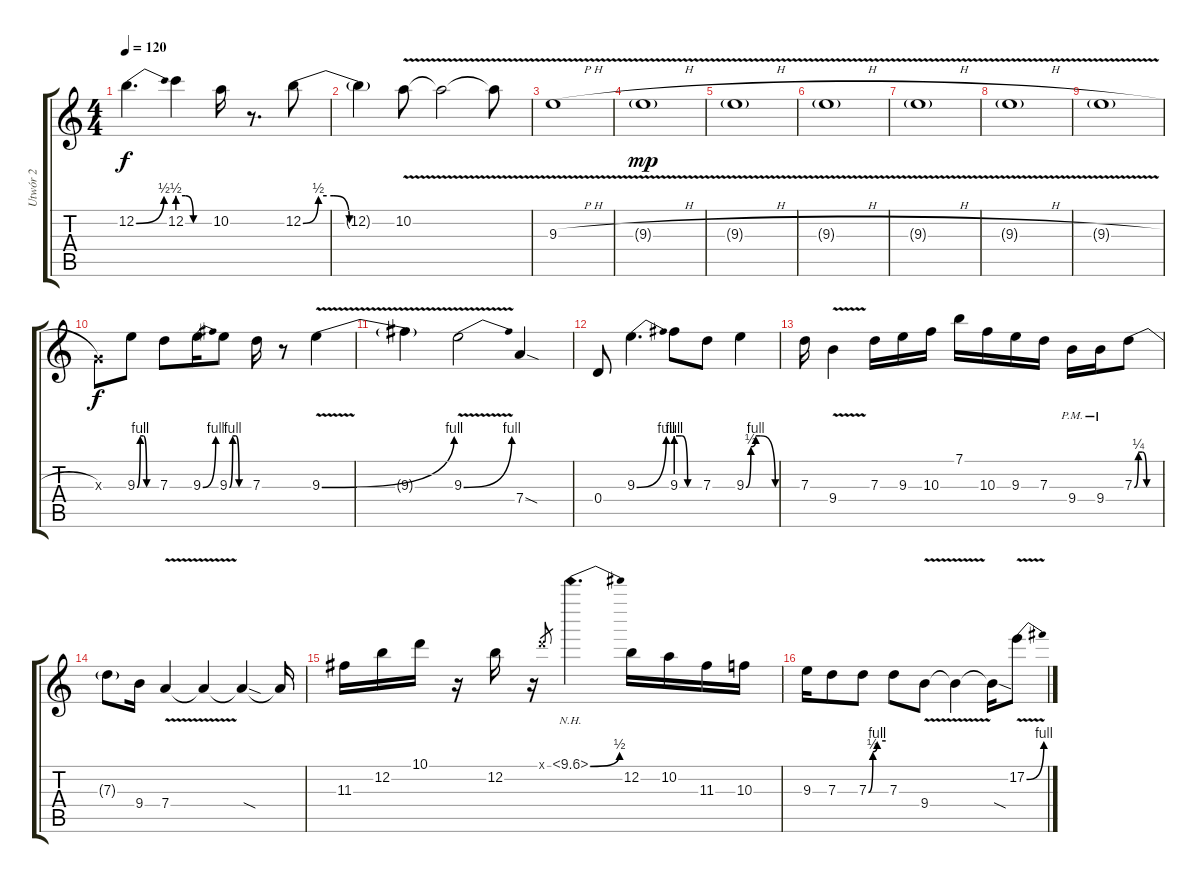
\track ("Utwór 2" "Utwór 2") {instrument distortionguitar}
\staff {score tabs}
\tuning (E4 B3 G3 D3 A2 E2) {hide}
\ts (4 4)
\tempo 120
\clef g2
\ks c
12.2{be (bend 0 0 60 2)}.4{d dy f} 12.2{be (custom 0 2 15 2 30 0 60 0)}.4 10.2.16 r.8{d} 12.2{be (custom 0 0 10 2 20 2 30 0 60 0)}.8 |
12.2{t}.4 10.2{v}.8 10.2{v t}.2 10.2{t}.8 |
9.3{v h}.1 |
9.3{v h g}.1{dy mp} |
9.3{v h g}.1 |
9.3{v h g}.1 |
9.3{v h g}.1 |
9.3{v h g}.1 |
9.3{v h g}.1 |
0.3{x}.8{dy f} 9.3{be (custom 0 0 10 4 20 4 30 0 60 0)}.8 7.3.8 9.3{be (bend 0 0 60 4)}.16 9.3{be (custom 0 0 10 4 20 4 30 0 60 0)}.8 7.3.16 r.8 9.3{be (bend 0 0 60 4) v}.4 |
9.3{t}.4 9.3{be (bend 0 0 60 4) v}.2 7.4{sod}.4 |
0.4.8 9.3{be (bend 0 0 60 4)}.4{d} 9.3{be (custom 0 4 15 4 30 0 60 0)}.8 7.3.8 9.3{be (custom 0 0 10 2 20 4 30 4 60 0)}.4 |
7.3.16 9.4{v}.4 7.3.16 9.3.16 10.3.16 7.1.16 10.3.16 9.3.16 7.3.16 9.4{pm}.16 9.4{pm}.16 7.3{be (custom 0 0 10 1 20 1 30 0 60 0)}.8 |
7.3{t}.8 9.4.16 7.4{v}.4 7.4{t}.4 7.4{sod t}.4 7.4{t}.16 |
11.3.16 12.2.16 10.1.16 r.16 12.2.16 r.16 10.1{x}.8{gr} 10.1{be (bend 0 0 60 2) nh}.4{d} 12.2.16 10.2.16 11.3.16 10.3.16 |
9.3.16 7.3.8 7.3{be (custom 0 0 15 2 30 4 60 4)}.8 7.3.8 9.4{v}.8 9.4{t}.4 9.4{sod t}.16 17.2{be (bend 0 0 60 4) v}.8
